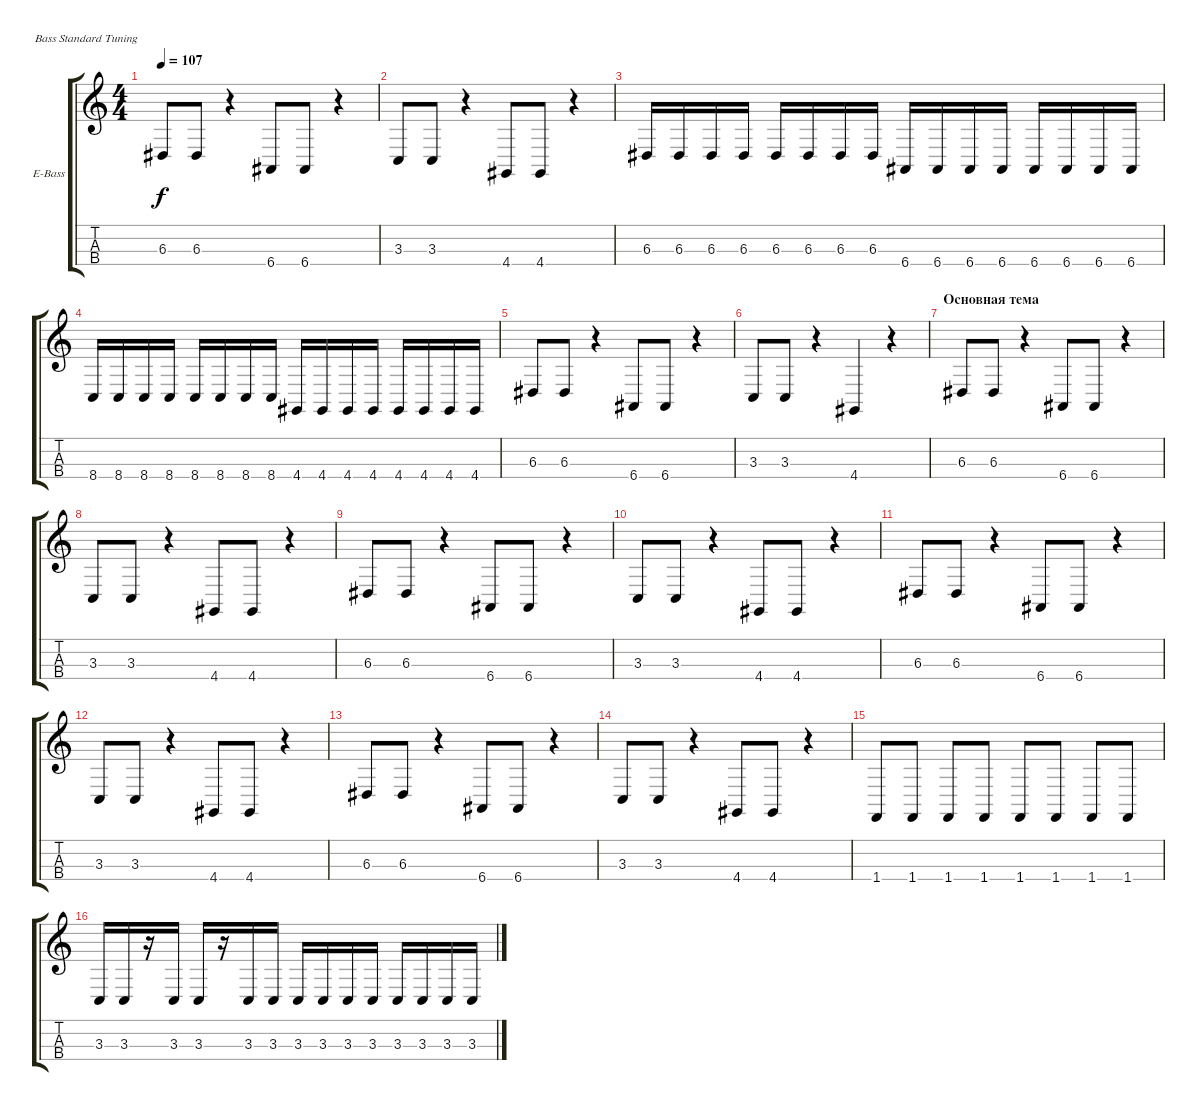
\defaultSystemsLayout 4
\bracketExtendMode groupsimilarinstruments
\firstSystemTrackNameOrientation horizontal
\otherSystemsTrackNameOrientation horizontal
\track ("Electric Bass" "E-Bass") {instrument electricbassfinger}
\staff {score tabs}
\tuning (G2 D2 A1 E1)
\ts (4 4)
\tempo 107
\clef g2
\ks c
6.3.8{dy f} 6.3.8 r.4 6.4.8 6.4.8 r.4 |
3.3.8 3.3.8 r.4 4.4.8 4.4.8 r.4 |
6.3.16 6.3.16 6.3.16 6.3.16 6.3.16 6.3.16 6.3.16 6.3.16 6.4.16 6.4.16 6.4.16 6.4.16 6.4.16 6.4.16 6.4.16 6.4.16 |
8.4.16 8.4.16 8.4.16 8.4.16 8.4.16 8.4.16 8.4.16 8.4.16 4.4.16 4.4.16 4.4.16 4.4.16 4.4.16 4.4.16 4.4.16 4.4.16 |
6.3.8 6.3.8 r.4 6.4.8 6.4.8 r.4 |
3.3.8 3.3.8 r.4 4.4.4 r.4 |
\section ("" "Основная тема")
6.3.8 6.3.8 r.4 6.4.8 6.4.8 r.4 |
3.3.8 3.3.8 r.4 4.4.8 4.4.8 r.4 |
6.3.8 6.3.8 r.4 6.4.8 6.4.8 r.4 |
3.3.8 3.3.8 r.4 4.4.8 4.4.8 r.4 |
6.3.8 6.3.8 r.4 6.4.8 6.4.8 r.4 |
3.3.8 3.3.8 r.4 4.4.8 4.4.8 r.4 |
6.3.8 6.3.8 r.4 6.4.8 6.4.8 r.4 |
3.3.8 3.3.8 r.4 4.4.8 4.4.8 r.4 |
1.4.8 1.4.8 1.4.8 1.4.8 1.4.8 1.4.8 1.4.8 1.4.8 |
3.3.16 3.3.16 r.16 3.3.16 3.3.16 r.16 3.3.16 3.3.16 3.3.16 3.3.16 3.3.16 3.3.16 3.3.16 3.3.16 3.3.16 3.3.16
